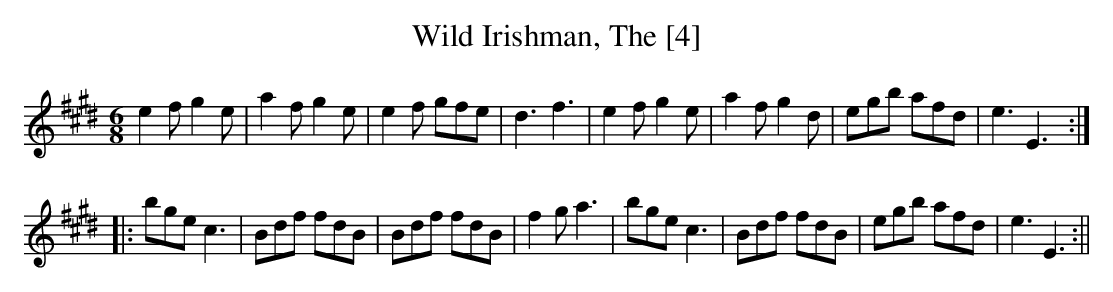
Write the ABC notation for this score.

X:1
T:Wild Irishman, The [4]
M:6/8
L:1/8
K:E
e2f g2e|a2f g2e|e2f gfe|d3 f3|e2f g2e|a2f g2d|egb afd|e3 E3:|
|:bge c3|Bdf fdB|Bdf fdB|f2g a3|bge c3|Bdf fdB|egb afd|e3 E3:||
